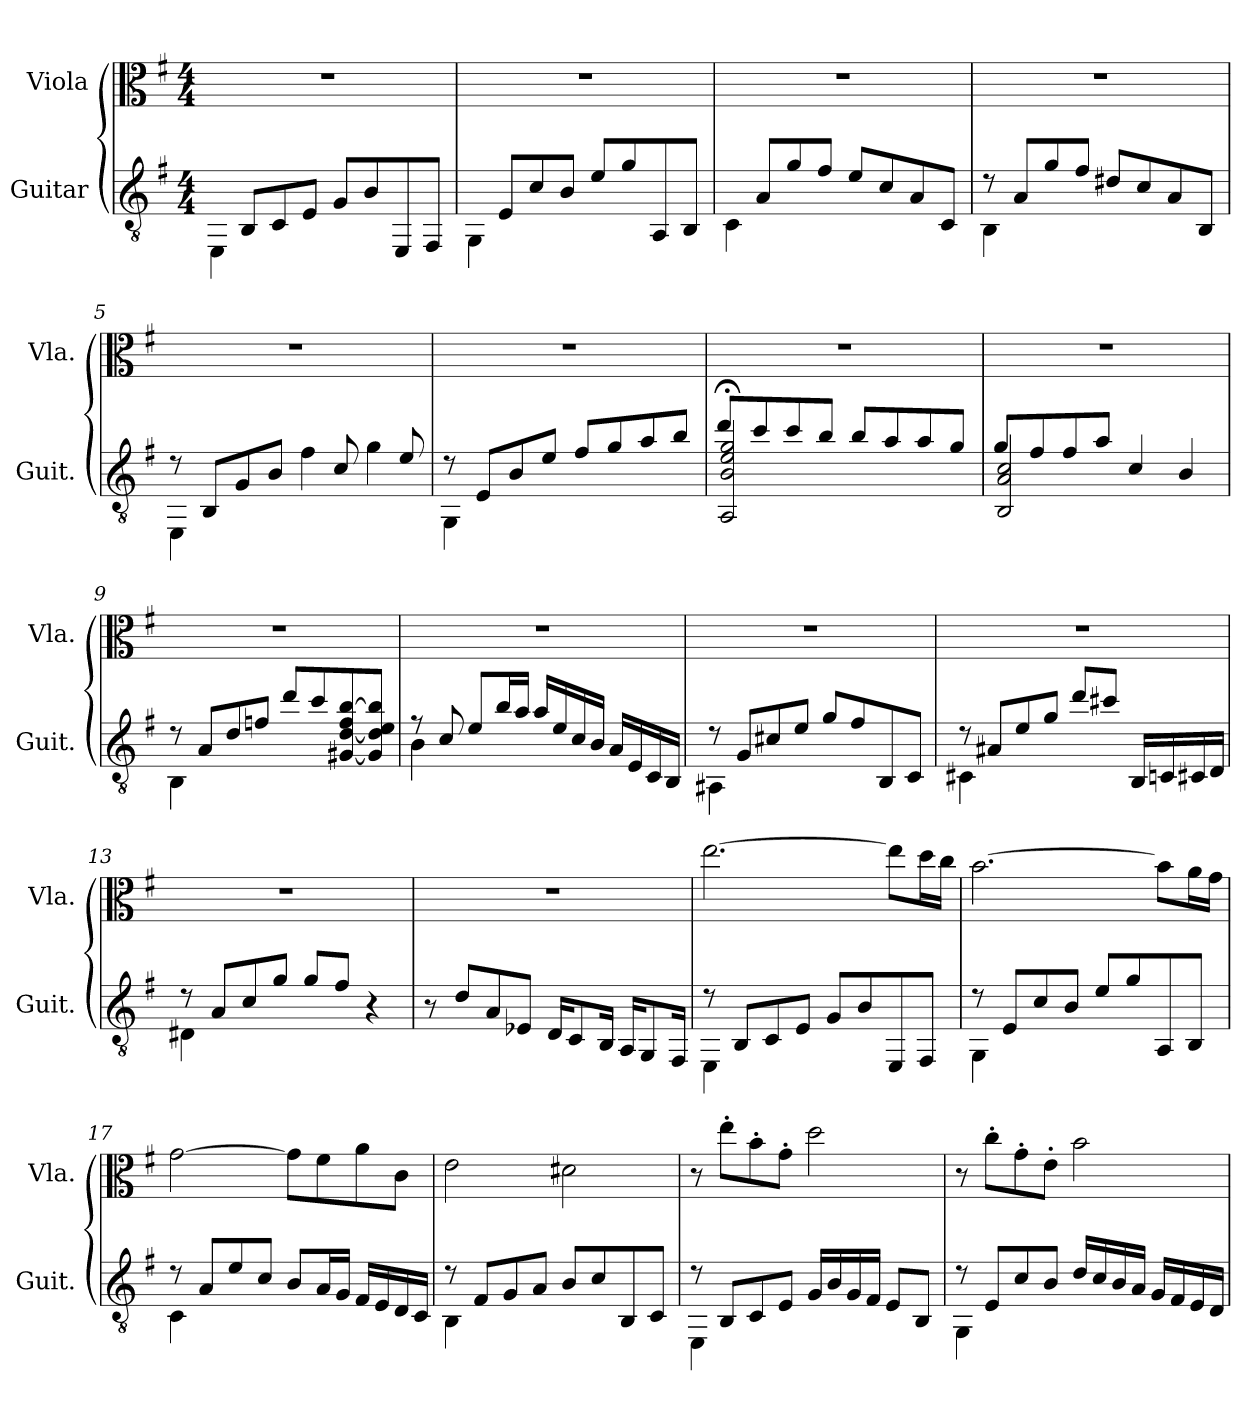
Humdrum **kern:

**kern	**kern
*part2	*part1
*staff2	*staff1
*I"Guitar	*I"Viola
*I'Guit.	*I'Vla.
*clefGv2	*clefC3
*k[f#]	*k[f#]
*M4/4	*M4/4
*MM70	*MM70
=1	=1
*^	*
8ryy	4EE\	1r
8BB/L	.	.
8C/	2.ryy	.
8E/J	.	.
8G/L	.	.
8B/	.	.
8EE/	.	.
8FF#/J	.	.
=2	=2	=2
8ryy	4GG\	1r
8E/L	.	.
8c/	2.ryy	.
8B/J	.	.
8e/L	.	.
8g/	.	.
8AA/	.	.
8BB/J	.	.
=3	=3	=3
8ryy	4C\	1r
8A/L	.	.
8g/	2.ryy	.
8f#/J	.	.
8e/L	.	.
8c/	.	.
8A/	.	.
8C/J	.	.
=4	=4	=4
8r	4BB\	1r
8A/L	.	.
8g/	2.ryy	.
8f#/J	.	.
8d#X/L	.	.
8c/	.	.
8A/	.	.
8BB/J	.	.
!!LO:LB:g=z
=5	=5	=5
8r	4EE\	1r
8BB/L	.	.
8G/	4ryy	.
8B/J	.	.
8ryy	4f#\	.
8c/	.	.
8ryy	4g\	.
8e/	.	.
=6	=6	=6
8r	4GG\	1r
8E/L	.	.
8B/	2.ryy	.
8e/J	.	.
8f#/L	.	.
8g/	.	.
8a/	.	.
8b/J	.	.
=7	=7	=7
2AA/;< 2B/;< 2e/;< 2g/;<	8dd/L	1r
.	8cc/	.
.	8cc/	.
.	8b/J	.
8b/L	2ryy	.
8a/	.	.
8a/	.	.
8g/J	.	.
=8	=8	=8
2BB/ 2A/ 2c/	8g/L	1r
.	8f#/	.
.	8f#/	.
.	8a/J	.
4c/	2ryy	.
4B/	.	.
!!LO:LB:g=z
=9	=9	=9
8r	4BB\	1r
8A/L	.	.
8d/	2.ryy	.
8fn/J	.	.
8dd/L	.	.
8cc/	.	.
[8G#X/ [8d/ 8f/ [8b/	.	.
8G#/] 8d/] 8e/ 8b/]J	.	.
=10	=10	=10
8r	4B\	1r
8c/	.	.
8e/L	2.ryy	.
16b/L	.	.
16a/JJ	.	.
16a/LL	.	.
16e/	.	.
16c/	.	.
16B/JJ	.	.
16A/LL	.	.
16E/	.	.
16C/	.	.
16BB/JJ	.	.
=11	=11	=11
8r	4AA#X\	1r
8G/L	.	.
8c#X/	2.ryy	.
8e/J	.	.
8g/L	.	.
8f#/	.	.
8BB/	.	.
8C/J	.	.
!!LO:LB:g=z
=12	=12	=12
8r	4C#X\	1r
8A#X/L	.	.
8e/	2.ryy	.
8g/J	.	.
8dd/L	.	.
8cc#X/J	.	.
16BB/LL	.	.
16Cn/	.	.
16C#X/	.	.
16D/JJ	.	.
=13	=13	=13
8r	4D#X\	1r
8A/L	.	.
8c/	2.ryy	.
8g/J	.	.
8g/L	.	.
8f#/J	.	.
4r	.	.
*v	*v	*
=14	=14
8r	1r
8d/L	.
8A/	.
8E-X/J	.
16D/KL	.
8C/	.
16BB/Jk	.
16AA/KL	.
8GG/	.
16FF#/Jk	.
!!LO:LB:g=z
=15	=15
*^	*
8r	4EE\	[2.ee\
8BB/L	.	.
8C/	2.ryy	.
8E/J	.	.
8G/L	.	.
8B/	.	.
8EE/	.	8ee\L]
8FF#/J	.	16dd\L
.	.	16cc\JJ
=16	=16	=16
8r	4GG\	[2.b\
8E/L	.	.
8c/	2.ryy	.
8B/J	.	.
8e/L	.	.
8g/	.	.
8AA/	.	8b\L]
8BB/J	.	16a\L
.	.	16g\JJ
=17	=17	=17
8r	4C\	[2g\
8A/L	.	.
8e/	2.ryy	.
8c/J	.	.
8B/L	.	8g\L]
16A/L	.	8f#\
16G/JJ	.	.
16F#/LL	.	8a\
16E/	.	.
16D/	.	8c\J
16C/JJ	.	.
=18	=18	=18
8r	4BB\	2e\
8F#/L	.	.
8G/	2.ryy	.
8A/J	.	.
8B/L	.	2d#X\
8c/	.	.
8BB/	.	.
8C/J	.	.
!!LO:PB:g=z
=19	=19	=19
8r	4EE\	8r
8BB/L	.	8ee'\L
8C/	2.ryy	8b'\
8E/J	.	8g'\J
16G/LL	.	2dd\
16B/	.	.
16G/	.	.
16F#/JJ	.	.
8E/L	.	.
8BB/J	.	.
=20	=20	=20
8r	4GG\	8r
8E/L	.	8cc'\L
8c/	2.ryy	8g'\
8B/J	.	8e'\J
16d/LL	.	2b\
16c/	.	.
16B/	.	.
16A/JJ	.	.
16G/LL	.	.
16F#/	.	.
16E/	.	.
16D/JJ	.	.
*v	*v	*
=	=
*-	*-
